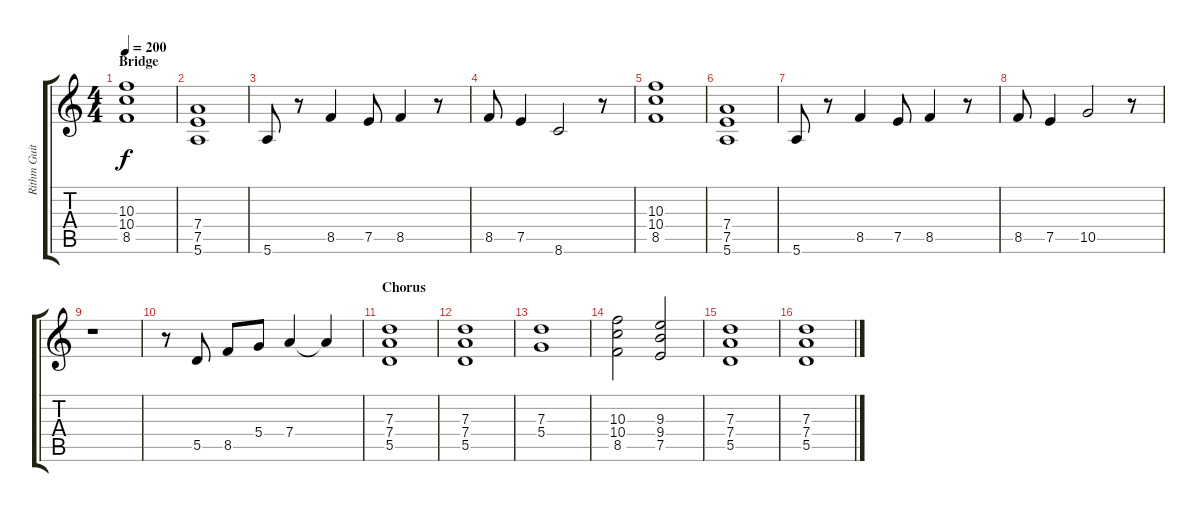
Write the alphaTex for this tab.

\track ("Rithm Guitar" "Rithm Guit") {instrument distortionguitar}
\staff {score tabs}
\tuning (E4 B3 G3 D3 A2 E2) {hide}
\ts (4 4)
\section ("" "Bridge")
\tempo 200
\clef g2
\ks c
(10.3 10.4 8.5).1{dy f} |
(7.4 7.5 5.6).1 |
5.6.8 r.8 8.5.4 7.5.8 8.5.4 r.8 |
8.5.8 7.5.4 8.6.2 r.8 |
(10.3 10.4 8.5).1 |
(7.4 7.5 5.6).1 |
5.6.8 r.8 8.5.4 7.5.8 8.5.4 r.8 |
8.5.8 7.5.4 10.5.2 r.8 |
r.1 |
r.8 5.5.8 8.5.8 5.4.8 7.4.4 7.4{t}.4 |
\section ("" "Chorus")
(7.3 7.4 5.5).1 |
(7.3 7.4 5.5).1 |
(7.3 5.4).1 |
(10.3 10.4 8.5).2 (9.3 9.4 7.5).2 |
(7.3 7.4 5.5).1 |
(7.3 7.4 5.5).1
